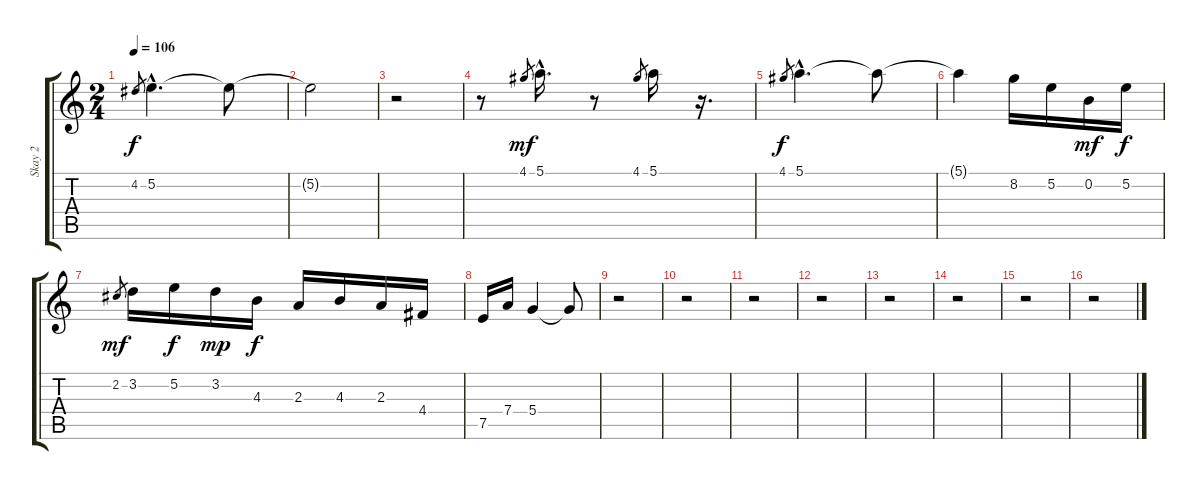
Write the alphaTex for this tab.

\track ("Skay 2" "Skay 2") {instrument distortionguitar}
\staff {score tabs}
\tuning (E4 B3 G3 D3 A2 E2) {hide}
\ts (2 4)
\tempo 106
\clef g2
\ks c
4.2.8{gr dy f} 5.2{hac}.4{d} 5.2{t}.8 |
5.2{t}.2 |
r.2 |
r.8 4.1.8{gr dy mf} 5.1{hac}.16{d} r.8 4.1.8{gr} 5.1.16 r.16{d} |
4.1.8{gr dy f} 5.1{hac}.4{d} 5.1{t}.8 |
5.1{t}.4 8.2.16 5.2.16 0.2.16{dy mf} 5.2.16{dy f} |
2.2.8{gr dy mf} 3.2.16 5.2.16{dy f} 3.2.16{dy mp} 4.3.16{dy f} 2.3.16 4.3.16 2.3.16 4.4.16 |
7.5.16 7.4.16 5.4.4 5.4{t}.8 |
r.2 |
r.2 |
r.2 |
r.2 |
r.2 |
r.2 |
r.2 |
r.2
